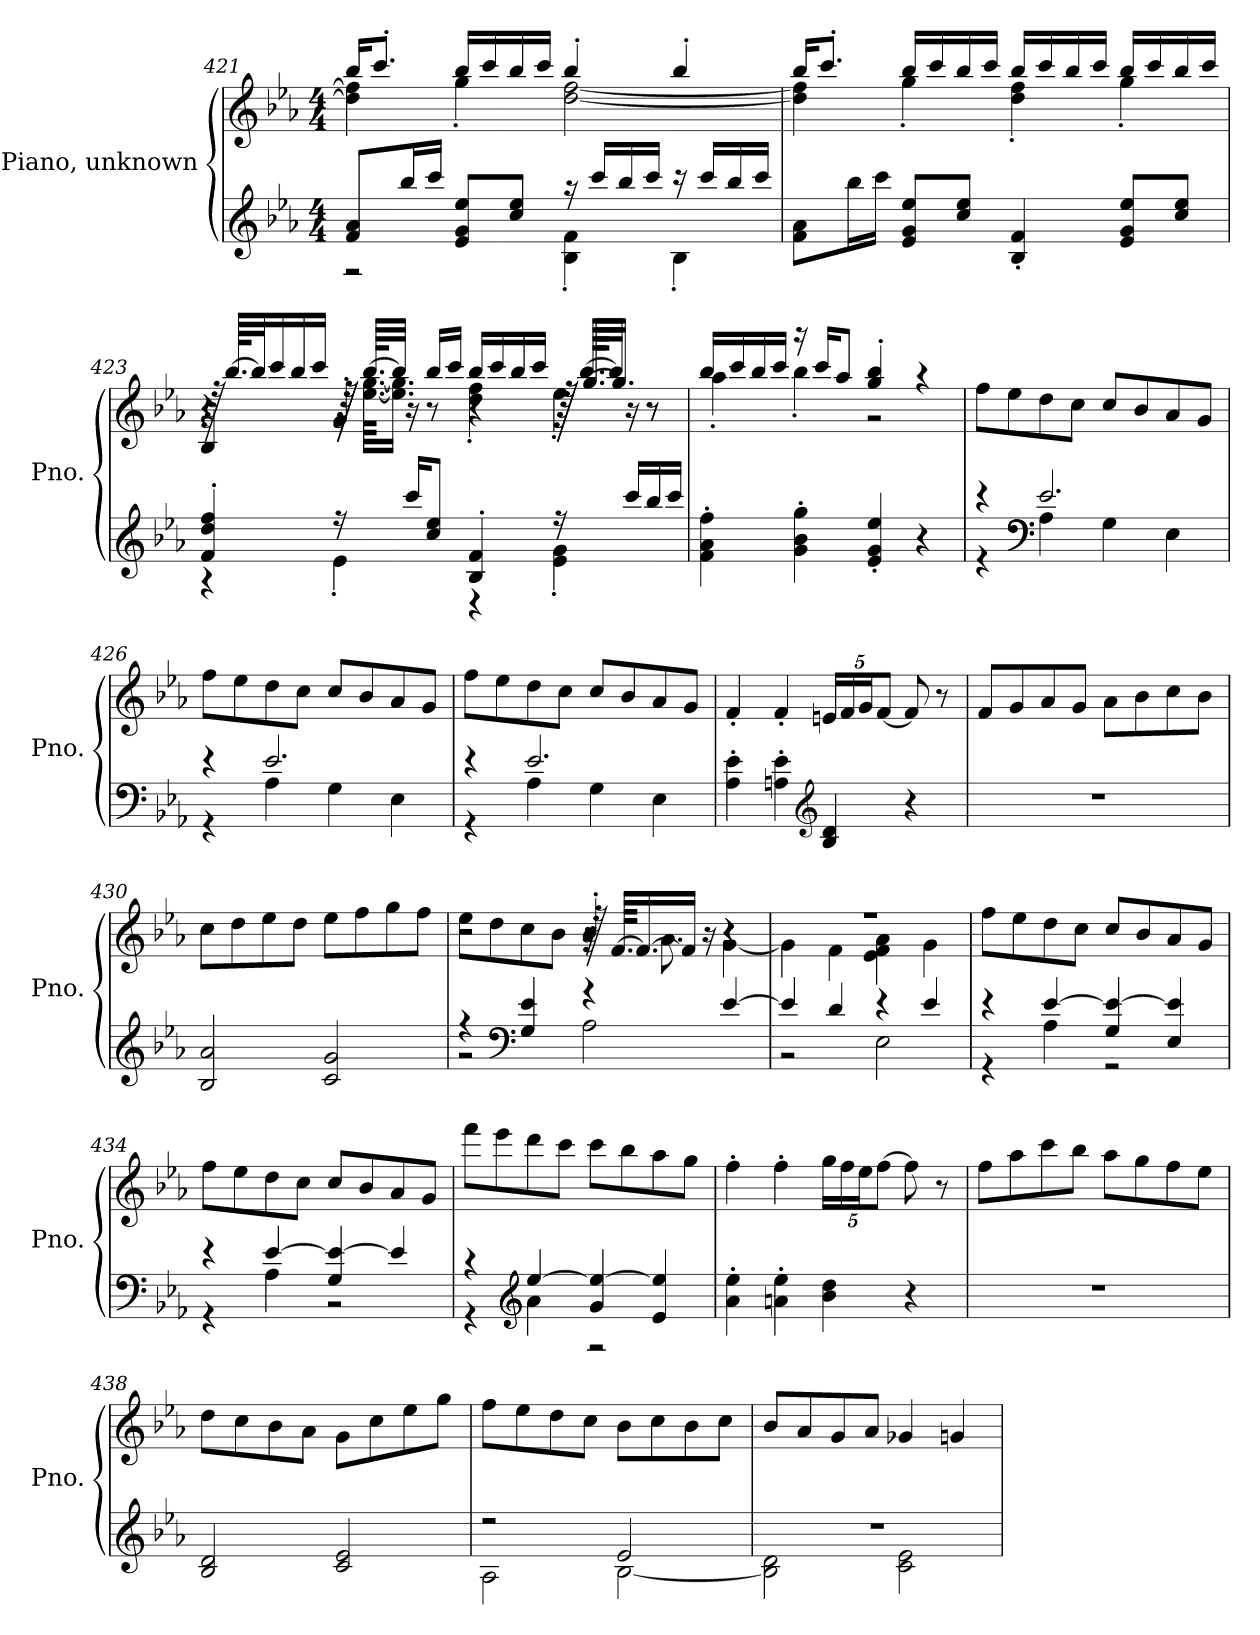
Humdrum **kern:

**kern	**kern
*part1	*part1
*staff2	*staff1
*I"Piano, unknown	*
*I'Pno.	*
*clefG2	*clefG2
*k[b-e-a-]	*k[b-e-a-]
*M4/4	*M4/4
=421	=421
*^	*^
8f/ 8a-/L	2r	16bb-/KL	4dd\] 4ff\]
.	.	8.ccc'/J	.
16bb-/L	.	.	.
16ccc/JJ	.	.	.
8e-/ 8g/ 8ee-/L	.	16bb-/LL	4gg'\
.	.	16ccc/	.
8cc/ 8ee-/J	.	16bb-/	.
.	.	16ccc/JJ	.
16r	4B-\' 4f\'	4bb-'/	[2dd\ [2ff\
16ccc/LL	.	.	.
16bb-/	.	.	.
16ccc/JJ	.	.	.
16r	4B-'\	4bb-'/	.
16ccc/LL	.	.	.
16bb-/	.	.	.
16ccc/JJ	.	.	.
*v	*v	*	*
!!LO:LB:g=z	!!
=422	=422	=422
8f\ 8a-\L	16bb-/KL	4dd\] 4ff\]
.	8.ccc'/J	.
16bb-\L	.	.
16ccc\JJ	.	.
8e-/ 8g/ 8ee-/L	16bb-/LL	4gg'\
.	16ccc/	.
8cc/ 8ee-/J	16bb-/	.
.	16ccc/JJ	.
4B-/' 4f/'	16bb-/LL	4dd\' 4ff\'
.	16ccc/	.
.	16bb-/	.
.	16ccc/JJ	.
8e-/ 8g/ 8ee-/L	16bb-/LL	4gg'\
.	16ccc/	.
8cc/ 8ee-/J	16bb-/	.
.	16ccc/JJ	.
!!LO:PB:g=z
=423	=423	=423
*^	*	*^
4f/' 4dd/' 4ff/'	4r	128r	4r	4B-'/
.	.	[64.bb-/KLLL	.	.
.	.	32bb-/J]	.	.
.	.	16ccc/	.	.
.	.	16bb-/	.	.
.	.	16ccc/JJ	.	.
16r	4e-'\	128r	128r	4g'/
.	.	[64.bb-/KLLL	[64.ee-\ [64.gg\KKLL	.
.	.	32bb-/JJJ]	16.ee-\] 16.gg\]JJ	.
16ccc/KL	.	16r	.	.
8cc/ 8ee-/J	.	16bb-/LL	8r	.
.	.	16ccc/JJ	.	.
4B-/' 4f/'	4r	16bb-/LL	4dd\' 4ff\'	4r
.	.	16ccc/	.	.
.	.	16bb-/	.	.
.	.	16ccc/JJ	.	.
16r	4e-\' 4g\'	128r	4ee-'\	128r
.	.	[64.bb-/KLLL	.	[64.gg/KKLL
.	.	32bb-/JJJ]	.	16.gg/JJ]
16ccc/LL	.	16r	.	.
16bb-/	.	8r	.	8r
16ccc/JJ	.	.	.	.
*v	*v	*	*	*
*	*	*v	*v
=424	=424	=424
4f\' 4a-\' 4ff\'	16bb-/LL	4aa-'\
.	16ccc/	.
.	16bb-/	.
.	16ccc/JJ	.
4g\' 4b-\' 4gg\'	16r	4bb-'\
.	16ccc/KL	.
.	8aa-/J	.
4e-/' 4g/' 4ee-/'	4gg/' 4bb-/'	2r
4r	4r	.
*	*v	*v
!!LO:LB:g=z
=425	=425
*^	*
4r	4r	8ff\L
.	.	8ee-\
*clefF4	*	*
2.e-/	4A-\	8dd\
.	.	8cc\J
.	4G\	8cc/L
.	.	8b-/
.	4E-\	8a-/
.	.	8g/J
=426	=426	=426
4r	4r	8ff\L
.	.	8ee-\
2.e-/	4A-\	8dd\
.	.	8cc\J
.	4G\	8cc/L
.	.	8b-/
.	4E-\	8a-/
.	.	8g/J
=427	=427	=427
4r	4r	8ff\L
.	.	8ee-\
2.e-/	4A-\	8dd\
.	.	8cc\J
.	4G\	8cc/L
.	.	8b-/
.	4E-\	8a-/
.	.	8g/J
*v	*v	*
=428	=428
4A-\' 4e-\'	4f'/
4An\' 4e-\'	4f'/
*clefG2	*
*	*Xbrackettup
4B-/ 4d/	20en/LL
.	20f/
.	20g/J
.	[10f/J
4r	8f/]
.	8r
!!LO:LB:g=z
=429	=429
1r	8f/L
.	8g/
.	8a-/
.	8g/J
.	8a-\L
.	8b-\
.	8cc\
.	8b-\J
=430	=430
2B-/ 2a-/	8cc\L
.	8dd\
.	8ee-\
.	8dd\J
2c/ 2g/	8ee-\L
.	8ff\
.	8gg\
.	8ff\J
=431	=431
*^	*^
*	*	*	*^
4r	2r	2r	8ee-\L	2r
.	.	.	8dd\	.
*clefF4	*	*	*	*
4G/ 4e-/	.	.	8cc\	.
.	.	.	8b-\J	.
4r	2A-\	4b-'/	16r	128r
.	.	.	.	[64.f/KKLL
.	.	.	.	16.f/_
.	.	.	8.a-\	.
.	.	.	.	16f/JJ]
.	.	.	.	16r
[4e-/	.	4r	[4g\	4r
*	*	*	*v	*v
=432	=432	=432	=432
4e-/]	2r	1r	4g\]
4d/	.	.	4f\
4r	2E-\	.	4e-\ 4f\ 4a-\
4e-/	.	.	4g\
*	*	*v	*v
!!LO:LB:g=z
=433	=433	=433
4r	4r	8ff\L
.	.	8ee-\
[4e-/	4A-\	8dd\
.	.	8cc\J
4G/ 4e-/_	2r	8cc/L
.	.	8b-/
4E-/ 4e-/]	.	8a-/
.	.	8g/J
=434	=434	=434
4r	4r	8ff\L
.	.	8ee-\
[4e-/	4A-\	8dd\
.	.	8cc\J
4G/ 4e-/_	2r	8cc/L
.	.	8b-/
4e-/]	.	8a-/
.	.	8g/J
=435	=435	=435
4r	4r	8fff\L
.	.	8eee-\
*clefG2	*	*
[4ee-/	4a-\	8ddd\
.	.	8ccc\J
4g/ 4ee-/_	2r	8ccc\L
.	.	8bb-\
4e-/ 4ee-/]	.	8aa-\
.	.	8gg\J
*v	*v	*
=436	=436
4a-\' 4ee-\'	4ff'\
4an\' 4ee-\'	4ff'\
4b-\ 4dd\	20gg\LL
.	20ff\
.	20ee-\J
.	[10ff\J
4r	8ff\]
.	8r
!!LO:LB:g=z
=437	=437
1r	8ff\L
.	8aa-\
.	8ccc\
.	8bb-\J
.	8aa-\L
.	8gg\
.	8ff\
.	8ee-\J
=438	=438
2B-/ 2d/	8dd\L
.	8cc\
.	8b-\
.	8a-\J
2c/ 2e-/	8g\L
.	8cc\
.	8ee-\
.	8gg\J
=439	=439
*^	*
2r	2A-\	8ff\L
.	.	8ee-\
.	.	8dd\
.	.	8cc\J
2e-/	[2B-\	8b-\L
.	.	8cc\
.	.	8b-\
.	.	8cc\J
=440	=440	=440
1r	2B-\] 2d\	8b-/L
.	.	8a-/
.	.	8g/
.	.	8a-/J
.	2c\ 2e-\	4g-X/
.	.	4gn/
*v	*v	*
=	=
*-	*-
